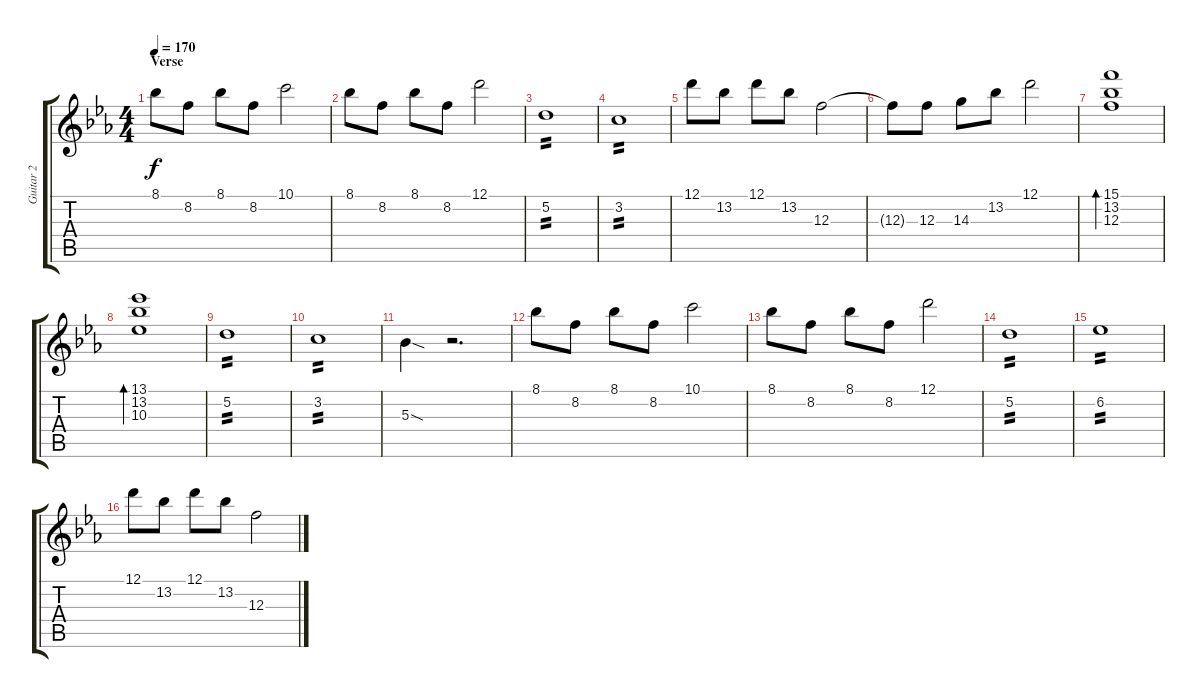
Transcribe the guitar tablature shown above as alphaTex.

\track ("Guitar 2" "Guitar 2") {instrument distortionguitar}
\staff {score tabs}
\tuning (D4 A3 F3 C3 G2 C2) {hide}
\ts (4 4)
\section ("" "Verse")
\tempo 170
\clef g2
\ks cminor
8.1.8{dy f instrument electricguitarclean} 8.2.8 8.1.8 8.2.8 10.1.2 |
8.1.8 8.2.8 8.1.8 8.2.8 12.1.2 |
5.2.1{tp 2 instrument distortionguitar} |
3.2.1{tp 2} |
12.1.8{instrument electricguitarclean} 13.2.8 12.1.8 13.2.8 12.3.2 |
12.3{t}.8 12.3.8 14.3.8 13.2.8 12.1.2 |
(15.1 13.2 12.3).1{bd 240} |
(13.1 13.2 10.3).1{bd 240} |
5.2.1{tp 2 instrument distortionguitar} |
3.2.1{tp 2} |
5.3{sod}.4 r.2{d} |
8.1.8{instrument electricguitarclean} 8.2.8 8.1.8 8.2.8 10.1.2 |
8.1.8 8.2.8 8.1.8 8.2.8 12.1.2 |
5.2.1{tp 2 instrument distortionguitar} |
6.2.1{tp 2} |
12.1.8{instrument electricguitarclean} 13.2.8 12.1.8 13.2.8 12.3.2
